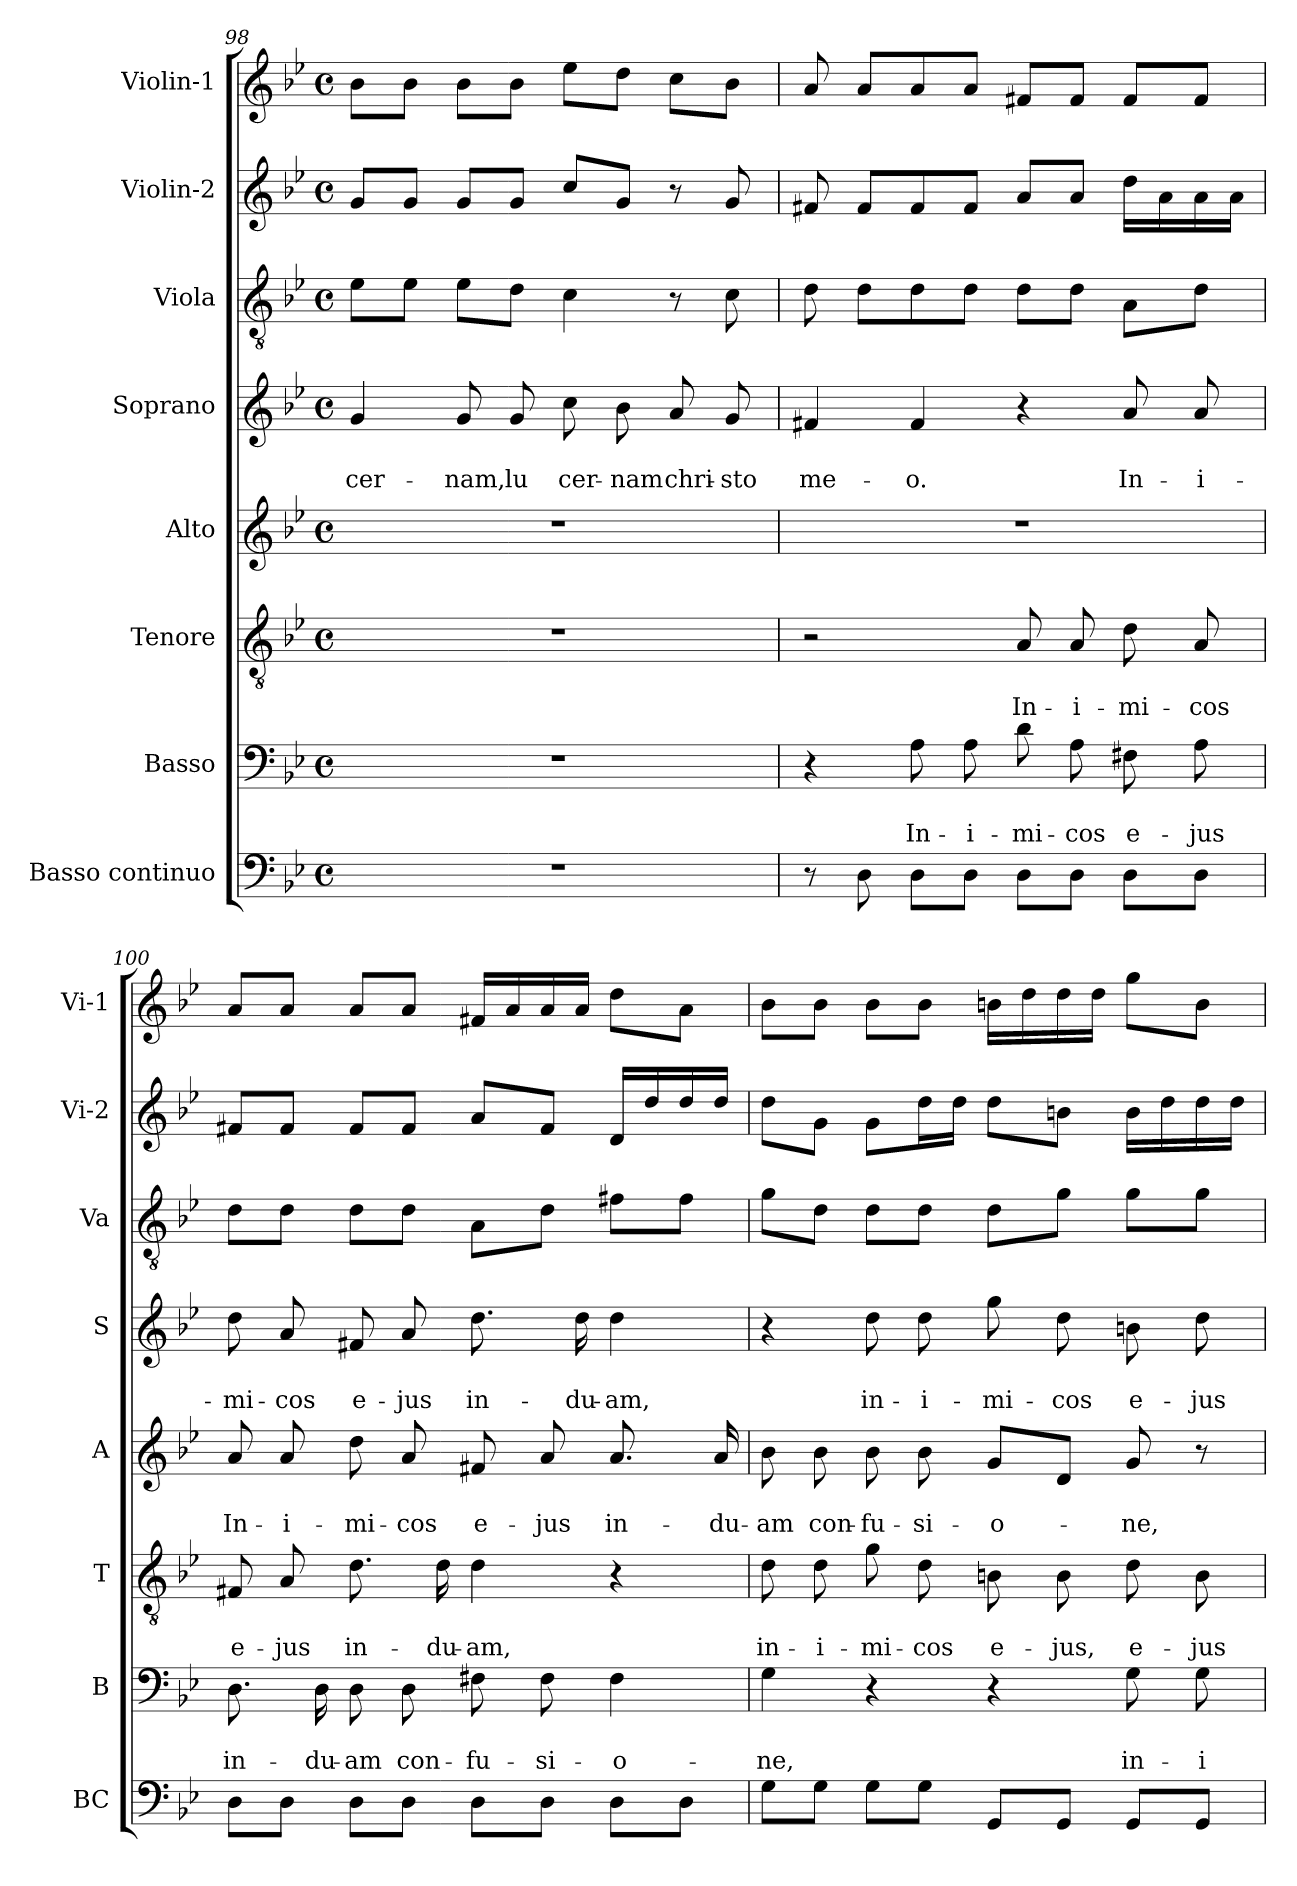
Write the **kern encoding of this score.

**kern	**kern	**text	**text	**kern	**text	**text	**kern	**text	**text	**kern	**text	**text	**kern	**kern	**kern
*part8	*part7	*part7	*part7	*part6	*part6	*part6	*part5	*part5	*part5	*part4	*part4	*part4	*part3	*part2	*part1
*staff8	*staff7	*staff7	*staff7	*staff6	*staff6	*staff6	*staff5	*staff5	*staff5	*staff4	*staff4	*staff4	*staff3	*staff2	*staff1
*I"Basso continuo	*I"Basso	*	*	*I"Tenore	*	*	*I"Alto	*	*	*I"Soprano	*	*	*I"Viola	*I"Violin-2	*I"Violin-1
*I'BC	*I'B	*	*	*I'T	*	*	*I'A	*	*	*I'S	*	*	*I'Va	*I'Vi-2	*I'Vi-1
*clefF4	*clefF4	*	*	*clefGv2	*	*	*clefG2	*	*	*clefG2	*	*	*clefGv2	*clefG2	*clefG2
*k[b-e-]	*k[b-e-]	*	*	*k[b-e-]	*	*	*k[b-e-]	*	*	*k[b-e-]	*	*	*k[b-e-]	*k[b-e-]	*k[b-e-]
*B-:	*B-:	*	*	*B-:	*	*	*B-:	*	*	*B-:	*	*	*B-:	*B-:	*B-:
*M4/4	*M4/4	*	*	*M4/4	*	*	*M4/4	*	*	*M4/4	*	*	*M4/4	*M4/4	*M4/4
*met(c)	*met(c)	*	*	*met(c)	*	*	*met(c)	*	*	*met(c)	*	*	*met(c)	*met(c)	*met(c)
=98	=98	=98	=98	=98	=98	=98	=98	=98	=98	=98	=98	=98	=98	=98	=98
!	!	!	!	!	!	!	!	!	!	!	!	!LO:LY:b	!	!	!
1r	1r	.	.	1r	.	.	1r	.	.	4g/	.	-cer-	8e-\L	8g/L	8b-\L
.	.	.	.	.	.	.	.	.	.	.	.	.	8e-\J	8g/J	8b-\J
!	!	!	!	!	!	!	!	!	!	!	!	!LO:LY:b	!	!	!
.	.	.	.	.	.	.	.	.	.	8g/	.	-nam,	8e-\L	8g/L	8b-\L
!	!	!	!	!	!	!	!	!	!	!	!	!LO:LY:b	!	!	!
.	.	.	.	.	.	.	.	.	.	8g/	.	lu	8d\J	8g/J	8b-\J
!	!	!	!	!	!	!	!	!	!	!	!	!LO:LY:b	!	!	!
.	.	.	.	.	.	.	.	.	.	8cc\	.	cer-	4c\	8cc/L	8ee-\L
!	!	!	!	!	!	!	!	!	!	!	!	!LO:LY:b	!	!	!
.	.	.	.	.	.	.	.	.	.	8b-\	.	-nam	.	8g/J	8dd\J
!	!	!	!	!	!	!	!	!	!	!	!	!LO:LY:b	!	!	!
.	.	.	.	.	.	.	.	.	.	8a/	.	chri-	8r	8r	8cc\L
!	!	!	!	!	!	!	!	!	!	!	!	!LO:LY:b	!	!	!
.	.	.	.	.	.	.	.	.	.	8g/	.	-sto	8c\	8g/	8b-\J
=99	=99	=99	=99	=99	=99	=99	=99	=99	=99	=99	=99	=99	=99	=99	=99
!	!	!	!	!	!	!	!	!	!	!	!	!LO:LY:b	!	!	!
8r	4r	.	.	2r	.	.	1r	.	.	4f#X/	.	me-	8d\	8f#X/	8a/
8D\	.	.	.	.	.	.	.	.	.	.	.	.	8d\L	8f#/L	8a/L
!	!	!	!LO:LY:b	!	!	!	!	!	!	!	!	!LO:LY:b	!	!	!
8D\L	8A\	.	In-	.	.	.	.	.	.	4f#/	.	-o.	8d\	8f#/	8a/
!	!	!	!LO:LY:b	!	!	!	!	!	!	!	!	!	!	!	!
8D\J	8A\	.	-i-	.	.	.	.	.	.	.	.	.	8d\J	8f#/J	8a/J
!	!	!	!LO:LY:b	!	!	!LO:LY:b	!	!	!	!	!	!	!	!	!
8D\L	8d\	.	-mi-	8A/	.	In-	.	.	.	4r	.	.	8d\L	8a/L	8f#X/L
!	!	!	!LO:LY:b	!	!	!LO:LY:b	!	!	!	!	!	!	!	!	!
8D\J	8A\	.	-cos	8A/	.	-i-	.	.	.	.	.	.	8d\J	8a/J	8f#/J
!	!	!	!LO:LY:b	!	!	!LO:LY:b	!	!	!	!	!	!LO:LY:b	!	!	!
8D\L	8F#X\	.	e-	8d\	.	-mi-	.	.	.	8a/	.	In-	8A\L	16dd\LL	8f#/L
.	.	.	.	.	.	.	.	.	.	.	.	.	.	16a\	.
!	!	!	!LO:LY:b	!	!	!LO:LY:b	!	!	!	!	!	!LO:LY:b	!	!	!
8D\J	8A\	.	-jus	8A/	.	-cos	.	.	.	8a/	.	-i-	8d\J	16a\	8f#/J
.	.	.	.	.	.	.	.	.	.	.	.	.	.	16a\JJ	.
=100	=100	=100	=100	=100	=100	=100	=100	=100	=100	=100	=100	=100	=100	=100	=100
!	!	!	!LO:LY:b	!	!	!LO:LY:b	!	!	!LO:LY:b	!	!	!LO:LY:b	!	!	!
8D\L	8.D\	.	in-	8F#X/	.	e-	8a/	.	In-	8dd\	.	-mi-	8d\L	8f#X/L	8a/L
!	!	!	!	!	!	!LO:LY:b	!	!	!LO:LY:b	!	!	!LO:LY:b	!	!	!
8D\J	.	.	.	8A/	.	-jus	8a/	.	-i-	8a/	.	-cos	8d\J	8f#/J	8a/J
!	!	!	!LO:LY:b	!	!	!	!	!	!	!	!	!	!	!	!
.	16D\	.	-du-	.	.	.	.	.	.	.	.	.	.	.	.
!	!	!	!LO:LY:b	!	!	!LO:LY:b	!	!	!LO:LY:b	!	!	!LO:LY:b	!	!	!
8D\L	8D\	.	-am	8.d\	.	in-	8dd\	.	-mi-	8f#X/	.	e-	8d\L	8f#/L	8a/L
!	!	!	!LO:LY:b	!	!	!	!	!	!LO:LY:b	!	!	!LO:LY:b	!	!	!
8D\J	8D\	.	con-	.	.	.	8a/	.	-cos	8a/	.	-jus	8d\J	8f#/J	8a/J
!	!	!	!	!	!	!LO:LY:b	!	!	!	!	!	!	!	!	!
.	.	.	.	16d\	.	-du-	.	.	.	.	.	.	.	.	.
!	!	!	!LO:LY:b	!	!	!LO:LY:b	!	!	!LO:LY:b	!	!	!LO:LY:b	!	!	!
8D\L	8F#X\	.	-fu-	4d\	.	-am,	8f#X/	.	e-	8.dd\	.	in-	8A\L	8a/L	16f#X/LL
.	.	.	.	.	.	.	.	.	.	.	.	.	.	.	16a/
!	!	!	!LO:LY:b	!	!	!	!	!	!LO:LY:b	!	!	!	!	!	!
8D\J	8F#\	.	-si-	.	.	.	8a/	.	-jus	.	.	.	8d\J	8f#/J	16a/
!	!	!	!	!	!	!	!	!	!	!	!	!LO:LY:b	!	!	!
.	.	.	.	.	.	.	.	.	.	16dd\	.	-du-	.	.	16a/JJ
!	!	!	!LO:LY:b	!	!	!	!	!	!LO:LY:b	!	!	!LO:LY:b	!	!	!
8D\L	4F#\	.	-o-	4r	.	.	8.a/	.	in-	4dd\	.	-am,	8f#X\L	16d/LL	8dd\L
.	.	.	.	.	.	.	.	.	.	.	.	.	.	16dd/	.
8D\J	.	.	.	.	.	.	.	.	.	.	.	.	8f#\J	16dd/	8a\J
!	!	!	!	!	!	!	!	!	!LO:LY:b	!	!	!	!	!	!
.	.	.	.	.	.	.	16a/	.	-du-	.	.	.	.	16dd/JJ	.
!!LO:LB:g=z
=101	=101	=101	=101	=101	=101	=101	=101	=101	=101	=101	=101	=101	=101	=101	=101
!	!	!	!LO:LY:b	!	!	!LO:LY:b	!	!	!LO:LY:b	!	!	!	!	!	!
8G\L	4G\	.	-ne,	8d\	.	in-	8b-\	.	-am	4r	.	.	8g\L	8dd\L	8b-\L
!	!	!	!	!	!	!LO:LY:b	!	!	!LO:LY:b	!	!	!	!	!	!
8G\J	.	.	.	8d\	.	-i-	8b-\	.	con-	.	.	.	8d\J	8g\J	8b-\J
!	!	!	!	!	!	!LO:LY:b	!	!	!LO:LY:b	!	!	!LO:LY:b	!	!	!
8G\L	4r	.	.	8g\	.	-mi-	8b-\	.	-fu-	8dd\	.	in-	8d\L	8g\L	8b-\L
!	!	!	!	!	!	!LO:LY:b	!	!	!LO:LY:b	!	!	!LO:LY:b	!	!	!
8G\J	.	.	.	8d\	.	-cos	8b-\	.	-si-	8dd\	.	-i-	8d\J	16dd\L	8b-\J
.	.	.	.	.	.	.	.	.	.	.	.	.	.	16dd\JJ	.
!	!	!	!	!	!	!LO:LY:b	!	!	!LO:LY:b	!	!	!LO:LY:b	!	!	!
8GG/L	4r	.	.	8Bn\	.	e-	8g/L	.	-o-	8gg\	.	-mi-	8d\L	8dd\L	16bn\LL
.	.	.	.	.	.	.	.	.	.	.	.	.	.	.	16dd\
!	!	!	!	!	!	!LO:LY:b	!	!	!	!	!	!LO:LY:b	!	!	!
8GG/J	.	.	.	8B\	.	-jus,	8d/J	.	.	8dd\	.	-cos	8g\J	8bn\J	16dd\
.	.	.	.	.	.	.	.	.	.	.	.	.	.	.	16dd\JJ
!	!	!	!LO:LY:b	!	!	!LO:LY:b	!	!	!LO:LY:b	!	!	!LO:LY:b	!	!	!
8GG/L	8G\	.	in-	8d\	.	e-	8g/	.	-ne,	8bn\	.	e-	8g\L	16b\LL	8gg\L
.	.	.	.	.	.	.	.	.	.	.	.	.	.	16dd\	.
!	!	!	!LO:LY:b	!	!	!LO:LY:b	!	!	!	!	!	!LO:LY:b	!	!	!
8GG/J	8G\	.	-i-	8B\	.	-jus	8r	.	.	8dd\	.	-jus	8g\J	16dd\	8b\J
.	.	.	.	.	.	.	.	.	.	.	.	.	.	16dd\JJ	.
=	=	=	=	=	=	=	=	=	=	=	=	=	=	=	=
*-	*-	*-	*-	*-	*-	*-	*-	*-	*-	*-	*-	*-	*-	*-	*-
